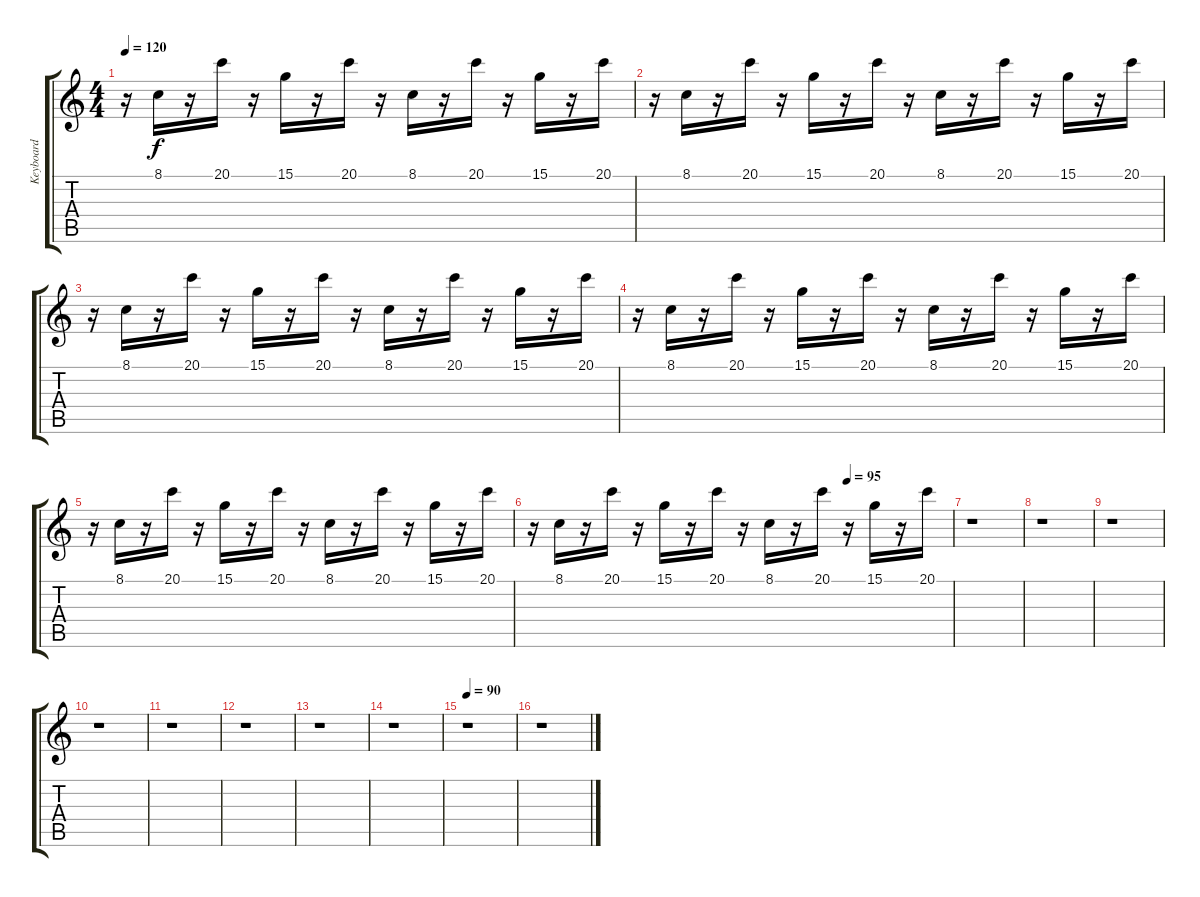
\track ("Keyboard" "Keyboard") {instrument viola}
\staff {score tabs}
\tuning (E4 B3 G3 D3 A2 D2) {hide}
\ts (4 4)
\tempo 120
\clef g2
\ks c
r.16{dy f} 8.1.16 r.16 20.1.16 r.16 15.1.16 r.16 20.1.16 r.16 8.1.16 r.16 20.1.16 r.16 15.1.16 r.16 20.1.16 |
r.16 8.1.16 r.16 20.1.16 r.16 15.1.16 r.16 20.1.16 r.16 8.1.16 r.16 20.1.16 r.16 15.1.16 r.16 20.1.16 |
r.16 8.1.16 r.16 20.1.16 r.16 15.1.16 r.16 20.1.16 r.16 8.1.16 r.16 20.1.16 r.16 15.1.16 r.16 20.1.16 |
r.16 8.1.16 r.16 20.1.16 r.16 15.1.16 r.16 20.1.16 r.16 8.1.16 r.16 20.1.16 r.16 15.1.16 r.16 20.1.16 |
r.16 8.1.16 r.16 20.1.16 r.16 15.1.16 r.16 20.1.16 r.16 8.1.16 r.16 20.1.16 r.16 15.1.16 r.16 20.1.16 |
\tempo (95 0.75)
r.16 8.1.16 r.16 20.1.16 r.16 15.1.16 r.16 20.1.16 r.16 8.1.16 r.16 20.1.16 r.16 15.1.16 r.16 20.1.16 |
r.1 |
r.1 |
r.1 |
r.1 |
r.1 |
r.1 |
r.1 |
r.1 |
\tempo 90
r.1 |
r.1
